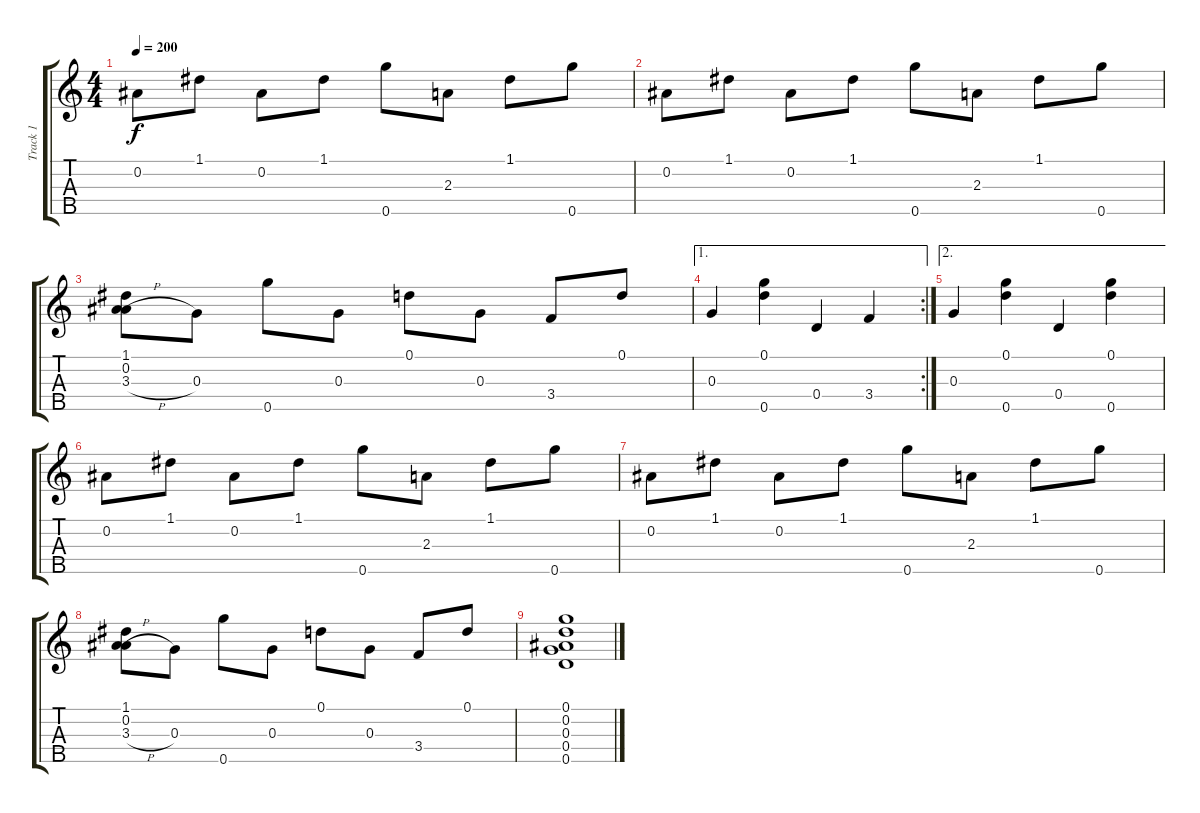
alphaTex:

\track ("Track 1" "Track 1") {instrument banjo}
\staff {score tabs}
\tuning (D4 Bb3 G3 D3 G4) {hide}
\displaytranspose 12
\ts (4 4)
\tempo 200
\clef g2
\ks c
0.2.8{dy f} 1.1.8 0.2.8 1.1.8 0.5.8 2.3.8 1.1.8 0.5.8 |
0.2.8 1.1.8 0.2.8 1.1.8 0.5.8 2.3.8 1.1.8 0.5.8 |
(1.1 0.2 3.3{h}).8 0.3.8 0.5.8 0.3.8 0.1.8 0.3.8 3.4.8 0.1.8 |
\ae 1
\rc 2
0.3.4 (0.1 0.5).4 0.4.4 3.4.4 |
\ae 2
0.3.4 (0.1 0.5).4 0.4.4 (0.1 0.5).4 |
0.2.8 1.1.8 0.2.8 1.1.8 0.5.8 2.3.8 1.1.8 0.5.8 |
0.2.8 1.1.8 0.2.8 1.1.8 0.5.8 2.3.8 1.1.8 0.5.8 |
(1.1 0.2 3.3{h}).8 0.3.8 0.5.8 0.3.8 0.1.8 0.3.8 3.4.8 0.1.8 |
(0.1 0.2 0.3 0.4 0.5).1
